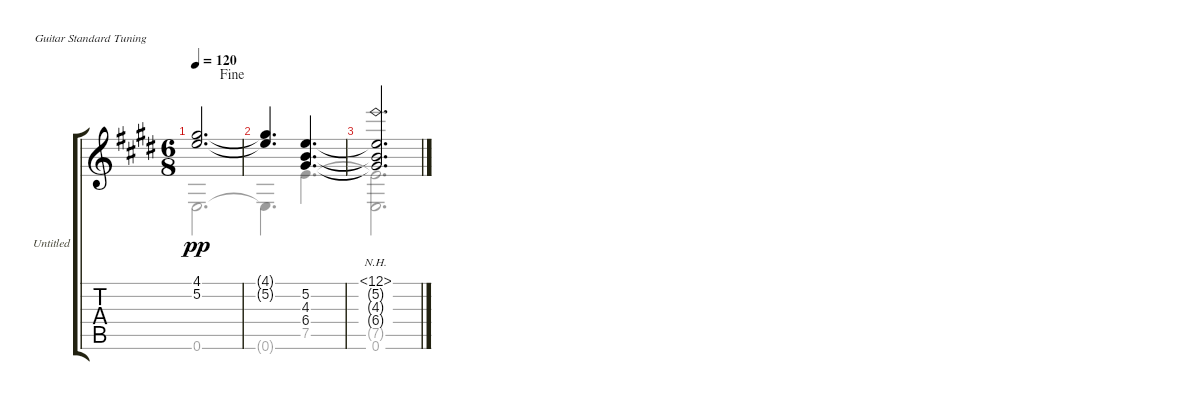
\bracketExtendMode groupsimilarinstruments
\firstSystemTrackNameOrientation horizontal
\otherSystemsTrackNameOrientation horizontal
\track ("Untitled" "Untitled") {instrument acousticguitarnylon}
\staff {score tabs}
\tuning (E4 B3 G3 D3 A2 E2)
\voice
\ts (6 8)
\jump fine
\tempo 120
\clef g2
\ks e
(4.1 5.2).2{d dy pp} |
(4.1{t} 5.2{t}).4{d} (5.2 4.3 6.4).4{d} |
(12.1{nh} 5.2{t} 4.3{t} 6.4{t}).2{d}
\voice
\clef g2
\ottava regular
\simile none
\ks e
0.6.2{d dy pp} |
0.6{t}.4{d} 7.5.4{d} |
(7.5{t} 0.6).2{d}
